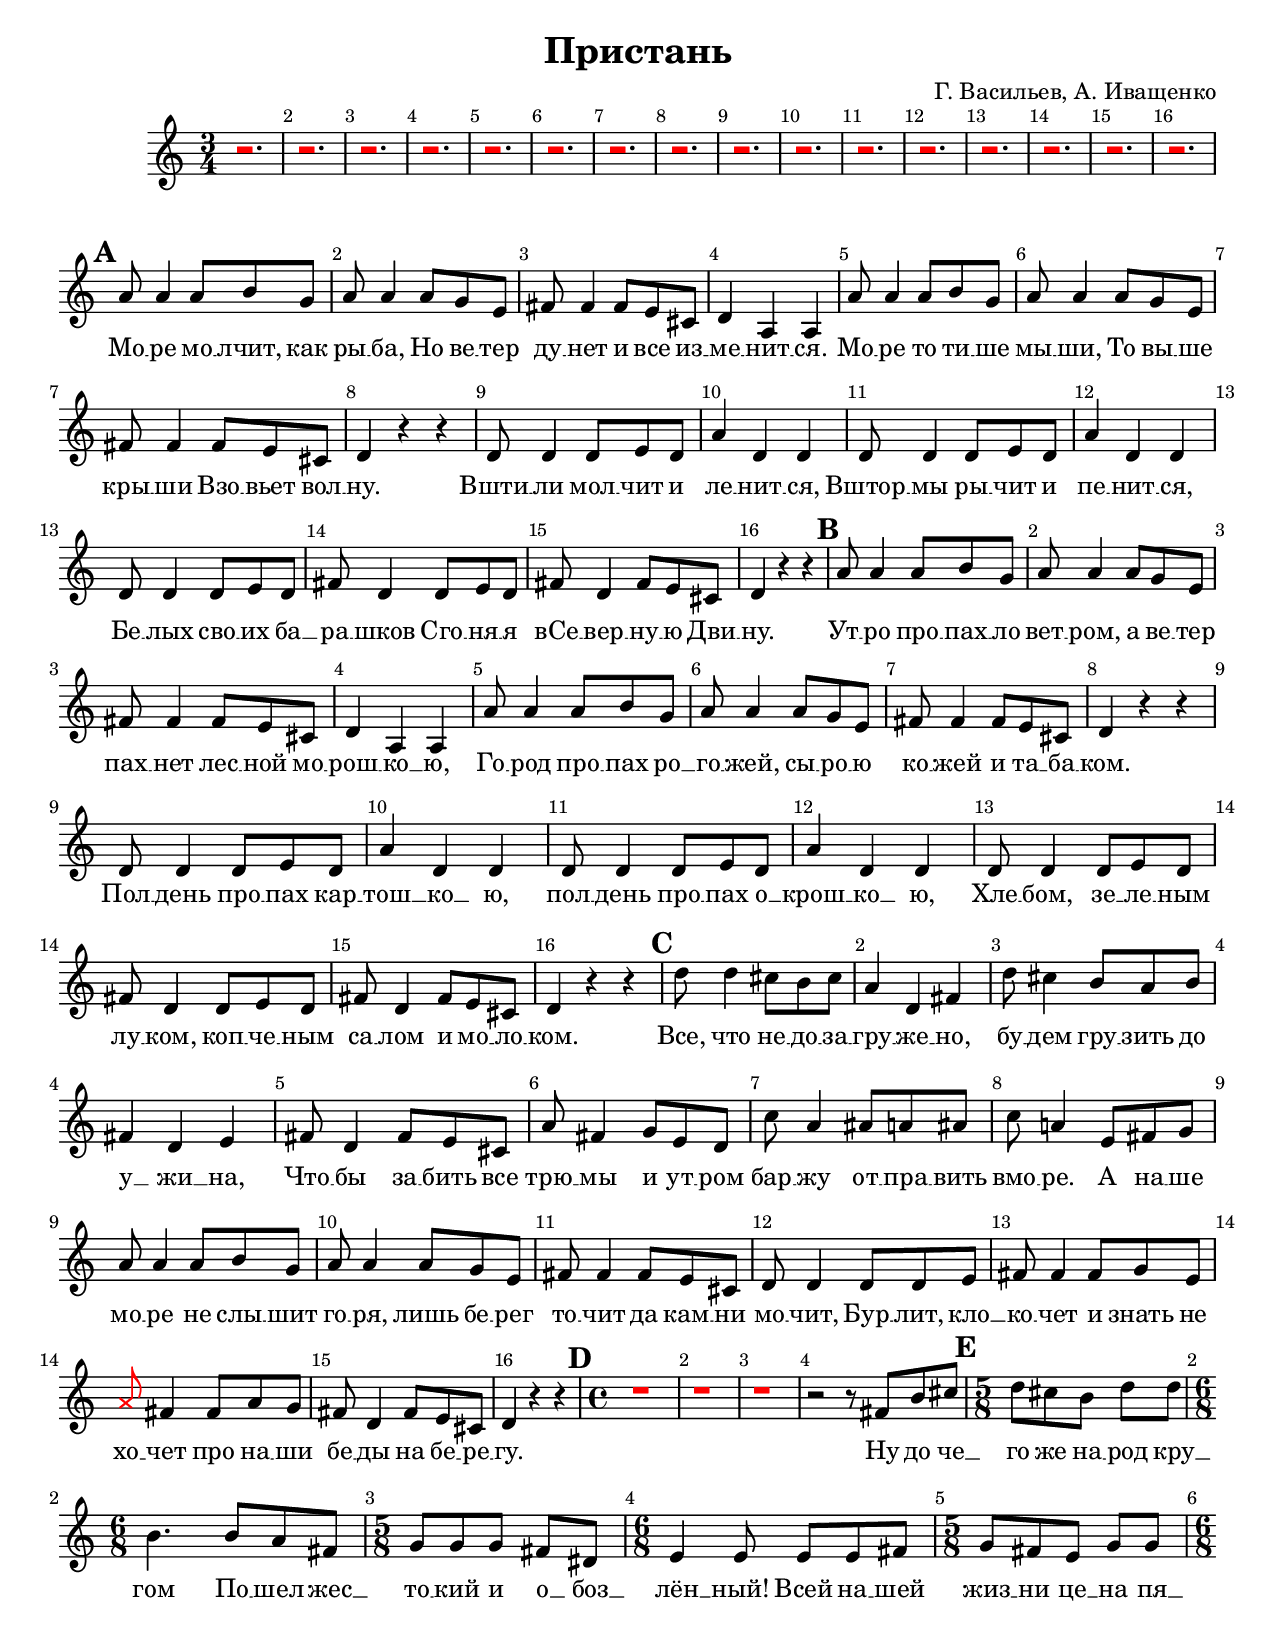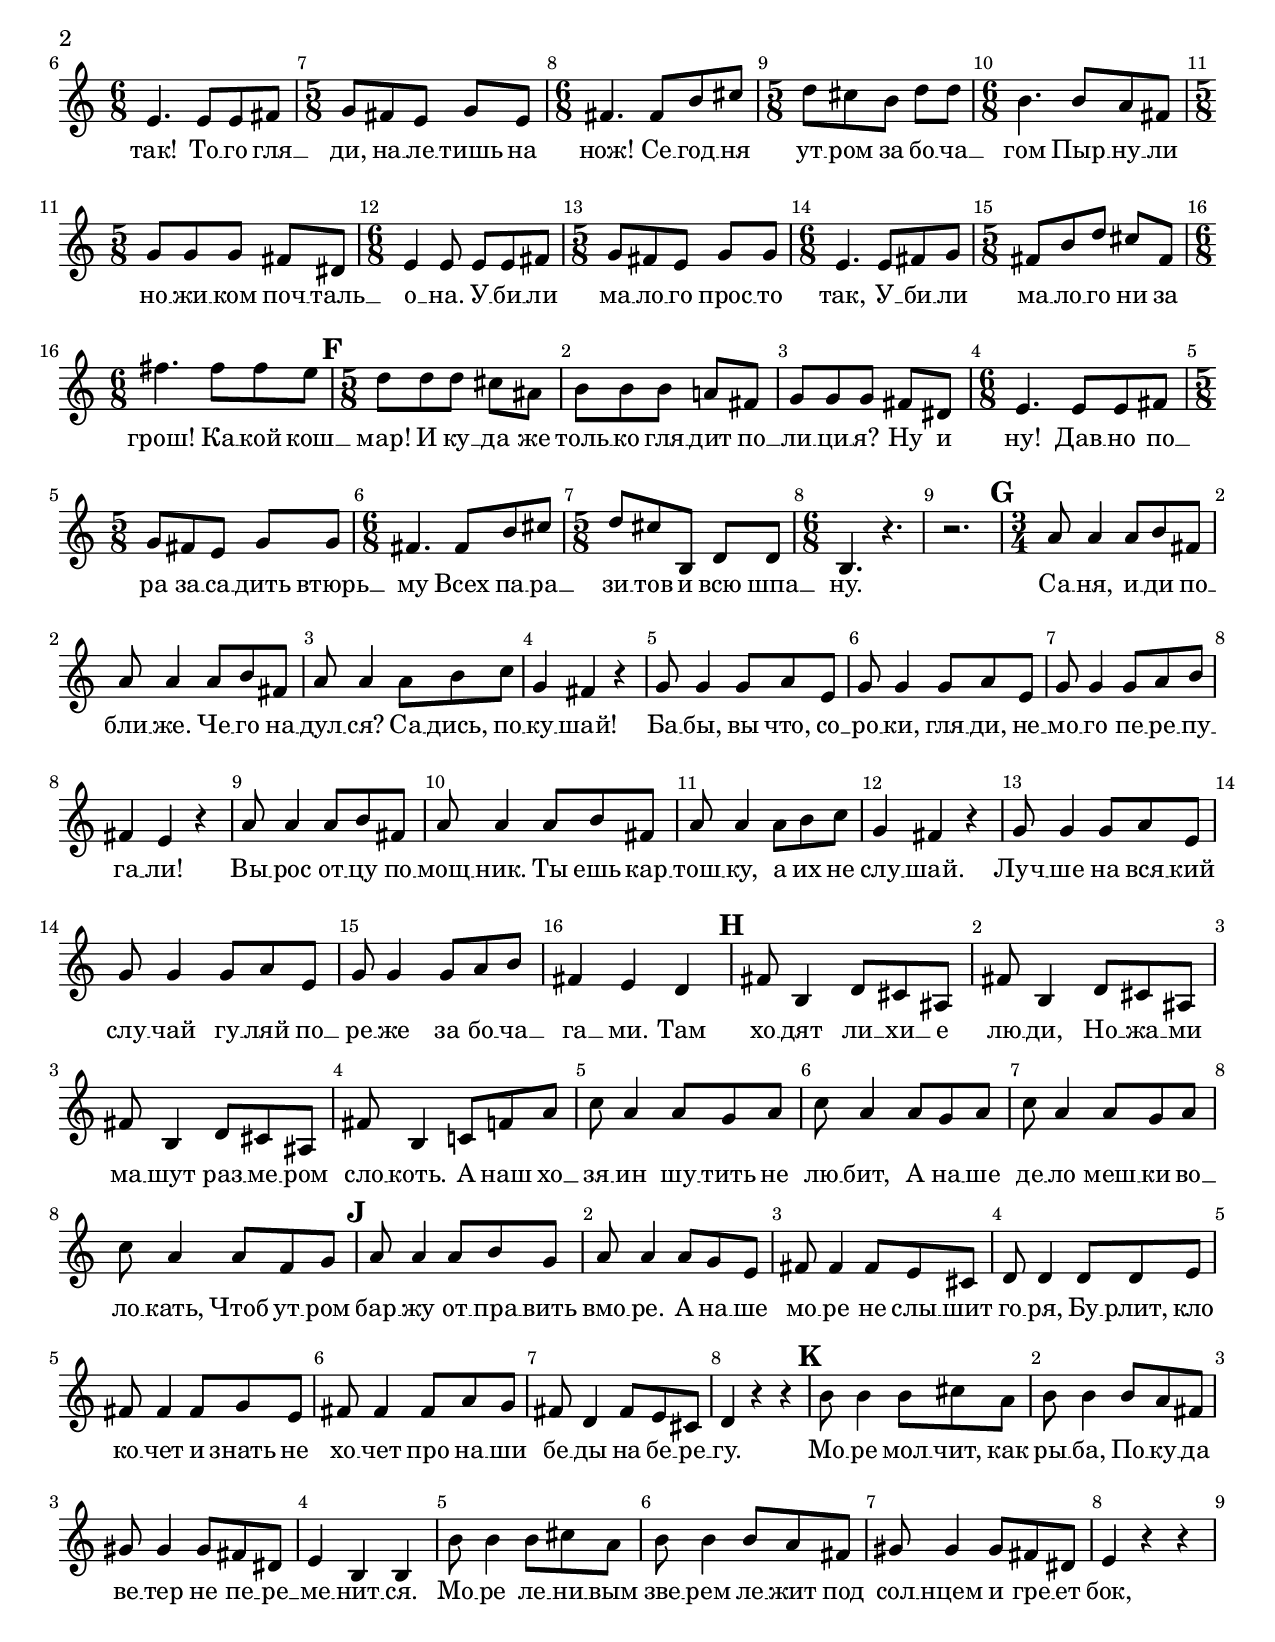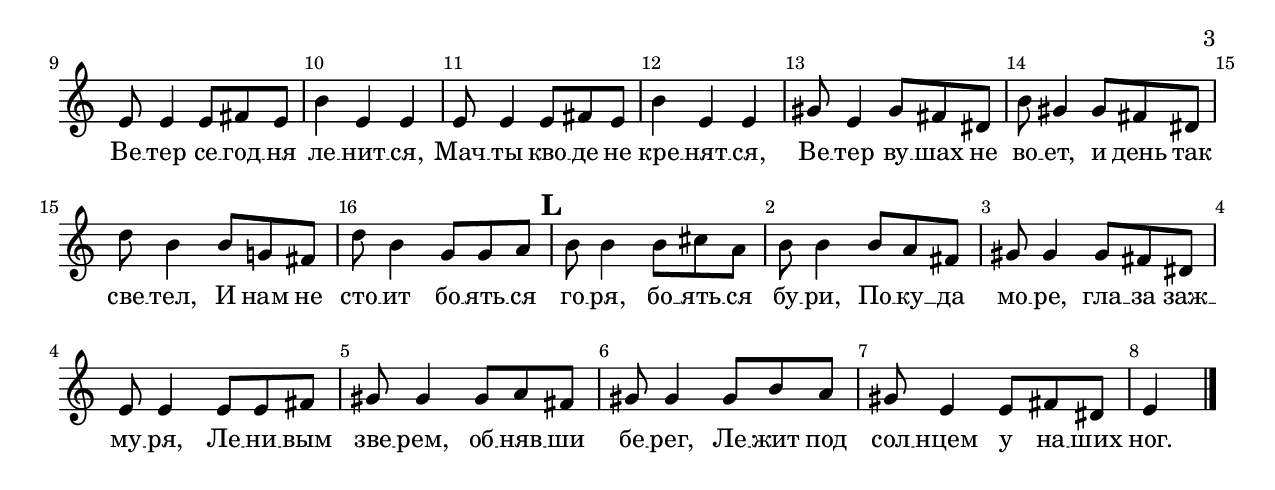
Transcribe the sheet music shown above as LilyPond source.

\version "2.22.0"


\paper {
  #(set-paper-size "letter")
}

scoreSetup = {
  \set Score.markFormatter = #format-mark-box-numbers
  \override Score.BarNumber.break-visibility = ##(#t #t #t)
}

relativeSetup = {
  \accidentalStyle modern
}

chordsSetup = {
  \set chordChanges = ##t
}

mkvThree =
#(define-scheme-function 
  (music)
  (ly:music?)
  #{
    \new Voice {  
      \voiceThree
      \magnifyMusic 0.63 {
        \override Score.SpacingSpanner.spacing-increment = #(* 1.2 0.63)
        $music
      }
    }
  #}
)

mkvTwo =
#(define-scheme-function 
  (music)
  (ly:music?)
  #{
    \new Voice {  
      \voiceTwo
      $music
    }
  #}
)

mkvOne =
#(define-scheme-function 
  (music)
  (ly:music?)
  #{
    \voiceOne
    $music
  #}
)

mkvOneThree =
#(define-scheme-function 
  (one three)
  (ly:music? ly:music?)
  #{
  <<
    \mkvOne { $one }
    \mkvThree { $three }
  >> 
  \oneVoice
  #}
)

mkvOneTwo =
#(define-scheme-function 
  (one two)
  (ly:music? ly:music?)
  #{
  <<
    \mkvOne { $one }
    \mkvTwo { $two }
  >> 
  \oneVoice
  #}
)

todo =
#(define-scheme-function 
  (music)
  (ly:music?)
  #{
    \xNote { 
      \override NoteHead.color = #red
      \override Stem.color = #red
      \override Rest.color = #red
      $music 
      \override NoteHead.color = #black
      \override Stem.color = #black
      \override Rest.color = #black
    }
  #}
)

mkScore =
#(define-scheme-function 
  (music)
  (ly:music?)
  #{
    \score {
      {
        \scoreSetup
        $music 
      }
    }
  #}
)

mkMark =
#(define-scheme-function 
  ()
  ()
  #{
    \mark \default
    \set Score.currentBarNumber = #1
  #}
)


\header {
  title = "Пристань"
  composer = "Г. Васильев, А. Иващенко"
}

\mkScore {
<<
  \relative {
    \relativeSetup 

    \time 3/4

    \todo {
        r2. r r r
        r r r r
        r r r r
        r r r r
    }

    % 1
    \mkMark
    
    a'8 a4 a8 b g 
    a a4 a8 g8 e 
    fis fis4 fis8 e cis 
    d4 a4 a4

    a'8 a4 a8 b g 
    a a4 a8 g8 e 
    fis fis4 fis8 e cis 
    d4 r r

    d8 d4 d8 e d 
    a'4 d,4 d
    d8 d4 d8 e d 
    a'4 d,4 d

    d8 d4 d8 e d
    fis d4 d8 e d   
    fis d4 fis8 e cis
    d4 r r

    % 2
    \mkMark

    a'8 a4 a8 b g 
    a a4 a8 g8 e 
    fis fis4 fis8 e cis 
    d4 a4 a4

    a'8 a4 a8 b g 
    a a4 a8 g8 e 
    fis fis4 fis8 e cis 
    d4 r r

    d8 d4 d8 e d 
    a'4 d,4 d
    d8 d4 d8 e d 
    a'4 d,4 d

    d8 d4 d8 e d
    fis d4 d8 e d   
    fis d4 fis8 e cis
    d4 r r

    % 3
    \mkMark
    
    d'8 d4 cis8 b cis
    a4 d, fis
    d'8 cis4 b8 a b
    fis4 d e

    fis8 d4 fis8 e cis
    a'8 fis4 g8 e d
    c'8 a4 ais8 a ais 
    c8 a4 e8 fis g

    a8 a4 a8 b g 
    a a4 a8 g8 e 
    fis fis4 fis8 e cis 
    d8 d4 d8 d e

    fis fis4 fis8 g e
    \todo{a} fis4 fis8 a g
    fis d4 fis8 e cis 
    d4  r r

    % 4
    \mkMark
    \time 4/4
    \todo {r1 r1 r1 }

    r2 r8 fis8 b cis

    % 5
    \mkMark

    \time 5/8
    d cis b d d
    \time 6/8
    b4. b8 a fis

    \time 5/8
    g g g  fis dis 
    \time 6/8
    e4 e8 e8 e fis

    \time 5/8
    g fis e g g
    \time 6/8
    e4. e8 e fis 

    \time 5/8
    g fis e g e 
    \time 6/8
    fis4. fis8 b cis

    
    \time 5/8
    d cis b d d
    \time 6/8
    b4. b8 a fis

    \time 5/8
    g g g  fis dis 
    \time 6/8
    e4 e8 e8 e fis

    \time 5/8
    g fis e g g
    \time 6/8
    e4. e8 fis g

    \time 5/8
    fis b d cis fis,
    \time 6/8
    fis'4. fis8 fis e 

    % 6
    \mkMark

    \time 5/8
    d8 d d cis ais
    b b b a fis

    g g g fis dis    
    \time 6/8
    e4. e8 e fis

    \time 5/8
    g fis e g g 
    \time 6/8
    fis4. fis8 b cis

    \time 5/8
    d cis b, d d
    \time 6/8
    b4. r
    r2.

    % 7
    \mkMark
    \time 3/4

    a'8 a4 a8 b fis 
    a a4 a8 b fis
    a a4 a8 b c 
    g4 fis r

    g8 g4 g8 a e
    g8 g4 g8 a e
    g8 g4 g8 a b
    fis4 e r

    a8 a4 a8 b fis 
    a a4 a8 b fis
    a a4 a8 b c 
    g4 fis r

    g8 g4 g8 a e
    g8 g4 g8 a e
    g8 g4 g8 a b
    fis4 e d

    % 8
    \mkMark
    fis8 b,4 d8 cis ais 
    fis'8 b,4 d8 cis ais 
    fis'8 b,4 d8 cis ais 
    fis'8 b,4 c8 f a

    c a4 a8 g a
    c a4 a8 g a
    c a4 a8 g a
    c a4 a8 f g

    % 9
    \mkMark
    a8 a4 a8 b g 
    a a4 a8 g8 e 
    fis fis4 fis8 e cis 
    d d4 d8 d8 e

    fis fis4 fis8 g e
    fis fis4 fis8 a g
    fis d4 fis8 e cis
    d4 r r

    % 10
    \mkMark
    b'8 b4 b8 cis a
    b8 b4 b8 a fis 
    gis gis4 gis8 fis dis
    e4 b b

    b'8 b4 b8 cis a
    b8 b4 b8 a fis 
    gis gis4 gis8 fis dis
    e4 r r

    e8 e4 e8 fis e 
    b'4 e,4 e
    e8 e4 e8 fis e 
    b'4 e,4 e

    gis8 e4 gis8 fis dis
    b'8 gis4 gis8 fis dis
    d'8 b4 b8 g fis 
    d'8 b4 g8 g a

    % 11
    \mkMark
    b8 b4 b8 cis a
    b8 b4 b8 a fis 
    gis gis4 gis8 fis dis
    e8 e4 e8 e fis

    gis gis4 gis8 a fis
    gis gis4 gis8 b a
    gis e4 e8 fis dis
    e4 


    % \fine
    \bar "|."
  }

  \addlyrics {
    % 1
    Мо __ ре мо __ лчит, как ры __ ба, 
    Но ве __ тер ду __ нет и все из __ ме __ нит __ ся. 
    Мо __ ре то ти __ ше мы __ ши, 
    То вы __ ше кры __ ши 
    Взо __ вьет вол __ ну. 
    Вшти __ ли мол __ чит и ле __ нит __ ся, 
    Вштор __ мы ры __ чит и пе __ нит __ ся, 
    Бе __ лых сво __ их ба __ ра __ шков 
    Сго __ ня __ я вСе __ вер __ ну __ ю Дви __ ну. 


    % 2
    Ут __ ро про __ пах __ ло вет __ ром, а ве __ тер пах __ нет лес __ ной мо __ рош __ ко __ ю, 
    Го __ род про __ пах ро __ го __ жей, сы __ ро __ ю ко __ жей и та __ ба __ ком. 
    Пол __ день про __ пах кар __ тош __ ко __ ю, пол __ день про __ пах о __ крош __ ко __ ю, 
    Хле __ бом, зе __ ле __ ным лу __ ком, коп __ че __ ным са __ лом и мо __ ло __ ком. 

    % 3
    Все, что не __ до __ за __ гру __ же __ но, бу __ дем гру __ зить до у __ жи __ на, 
    Что __ бы за __ бить все трю __ мы и ут __ ром бар __ жу от __ пра __ вить вмо __ ре. 

    А на __ ше мо __ ре не слы __ шит го __ ря, лишь бе __ рег то __ чит да кам __ ни мо __ чит, 
    Бур __ лит, кло __ ко __ чет и знать не хо __ чет про на __ ши бе __ ды на бе __ ре __ гу. 

    % 5
    Ну до че __ го же на __ род кру __ гом 
    По __ шел жес __ то __ кий и о __ боз __ лён __ ный! 
    Всей на __ шей жиз __ ни це __ на пя __ так! 
    То __ го гля __ ди, на __ ле __ тишь на нож! 
    Се __ год __ ня ут __ ром за бо __ ча __ гом 
    Пыр __ ну __ ли но __ жи __ ком поч __ таль __ о __ на. 
    У __ би __ ли ма __ ло __ го прос __ то так, 
    У __ би __ ли ма __ ло __ го ни за грош!

    % 6
    Ка __ кой кош __ мар! И ку __ да же толь __ ко гля __ дит по __ ли __ ци __ я? 
    Ну и ну! 
    Дав __ но по __ ра за __ са __ дить втюрь __ му 
    Всех па __ ра __ зи __ тов и всю шпа __ ну. 

    % 7
    Са __ ня, и __ ди по __ бли __ же. Че __ го на __ дул __ ся? Са __ дись, по __ ку __ шай! 
    Ба __ бы, вы что, со __ ро __ ки, гля __ ди, не __ мо __ го пе __ ре __ пу __ га __ ли! 
    Вы __ рос от __ цу по __ мощ __ ник. Ты ешь кар __ тош __ ку, а их не слу __ шай. 
    Луч __ ше на вся __ кий слу __ чай гу __ ляй по __ ре __ же за бо __ ча __ га __ ми. 

    % 8
    Там хо __ дят ли __ хи __ е лю __ ди, 
    Но __ жа __ ми ма __ шут раз __ ме __ ром сло __ коть. 
    А наш хо __ зя __ ин шу __ тить не лю __ бит, 
    А на __ ше де __ ло меш __ ки во __ ло __ кать, 

    % 10
    Чтоб ут __ ром бар __ жу от __ пра __ вить вмо __ ре. 
    А на __ ше мо __ ре не слы __ шит го __ ря, 
    Бу __ рлит, кло __ ко __ чет и знать не хо __ чет про на __ ши бе __ ды на бе __ ре __ гу. 

    % 11
    Мо __ ре мол __ чит, как ры __ ба, 
    По __ ку __ да ве __ тер не пе __ ре __ ме __ нит __ ся. 
    Мо __ ре ле __ ни __ вым зве __ рем ле __ жит под сол __ нцем и гре __ ет бок, 
    Ве __ тер се __ год __ ня ле __ нит __ ся, 
    Мач __ ты кво __ де не кре __ нят __ ся, 
    Ве __ тер ву __ шах не во __ ет, и день так све __ тел, 
    И нам не сто __ ит бо __ ять __ ся го __ ря, бо __ ять __ ся бу __ ри, 
    По __ ку __ да мо __ ре, гла __ за заж __ му __ ря, 
    Ле __ ни __ вым зве __ рем, об __ няв __ ши бе __ рег, 
    Ле __ жит под сол __ нцем у на __ ших ног. 
  }
>>

} % mkScore